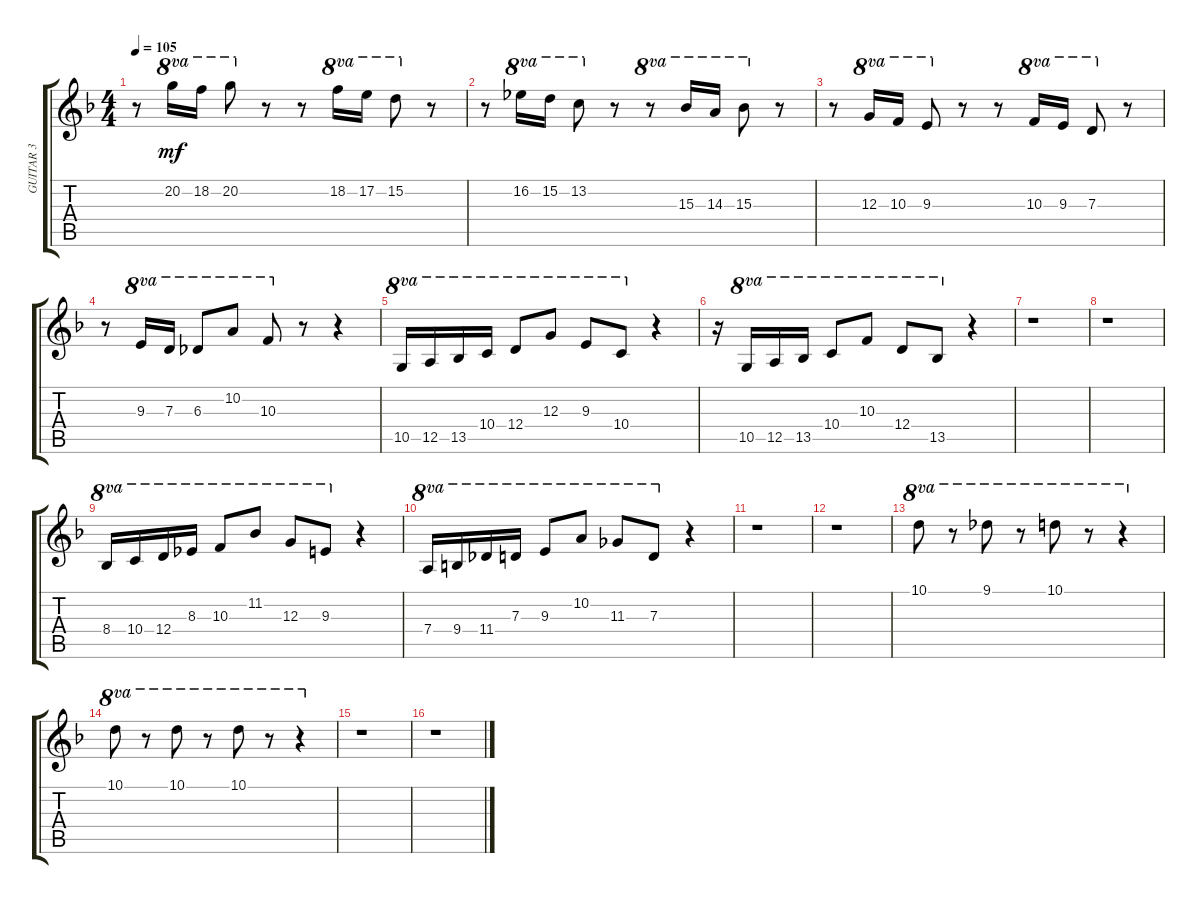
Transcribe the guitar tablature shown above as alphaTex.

\track ("GUITAR 3" "GUITAR 3") {instrument overdrivenguitar}
\staff {score tabs}
\tuning (E4 B3 G3 D3 A2 E2) {hide}
\ts (4 4)
\tempo 105
\clef g2
\ks dminor
r.8{dy mf} 20.2.16{ot 8va} 18.2.16{ot 8va} 20.2.8{ot 8va} r.8 r.8 18.2.16{ot 8va} 17.2.16{ot 8va} 15.2.8{ot 8va} r.8 |
r.8 16.2.16{ot 8va} 15.2.16{ot 8va} 13.2.8{ot 8va} r.8 r.8{ot 8va} 15.3.16{ot 8va} 14.3.16{ot 8va} 15.3.8{ot 8va} r.8 |
r.8 12.3.16{ot 8va} 10.3.16{ot 8va} 9.3.8{ot 8va} r.8 r.8 10.3.16{ot 8va} 9.3.16{ot 8va} 7.3.8{ot 8va} r.8 |
r.8 9.3.16{ot 8va} 7.3.16{ot 8va} 6.3.8{ot 8va} 10.2.8{ot 8va} 10.3.8{ot 8va} r.8 r.4 |
10.5.16{ot 8va} 12.5.16{ot 8va} 13.5.16{ot 8va} 10.4.16{ot 8va} 12.4.8{ot 8va} 12.3.8{ot 8va} 9.3.8{ot 8va} 10.4.8{ot 8va} r.4 |
r.16 10.5.16{ot 8va} 12.5.16{ot 8va} 13.5.16{ot 8va} 10.4.8{ot 8va} 10.3.8{ot 8va} 12.4.8{ot 8va} 13.5.8{ot 8va} r.4 |
r.1 |
r.1 |
8.4.16{ot 8va} 10.4.16{ot 8va} 12.4.16{ot 8va} 8.3.16{ot 8va} 10.3.8{ot 8va} 11.2.8{ot 8va} 12.3.8{ot 8va} 9.3.8{ot 8va} r.4 |
7.4.16{ot 8va} 9.4.16{ot 8va} 11.4.16{ot 8va} 7.3.16{ot 8va} 9.3.8{ot 8va} 10.2.8{ot 8va} 11.3.8{ot 8va} 7.3.8{ot 8va} r.4 |
r.1 |
r.1 |
10.1.8{ot 8va} r.8{ot 8va} 9.1.8{ot 8va} r.8{ot 8va} 10.1.8{ot 8va} r.8{ot 8va} r.4{ot 8va} |
10.1.8{ot 8va} r.8{ot 8va} 10.1.8{ot 8va} r.8{ot 8va} 10.1.8{ot 8va} r.8{ot 8va} r.4{ot 8va} |
r.1 |
r.1
